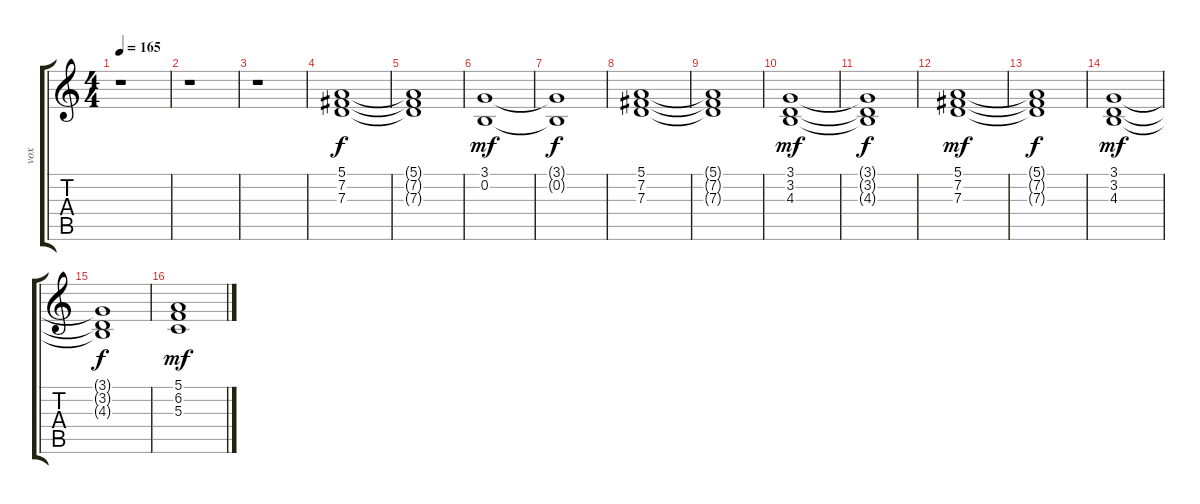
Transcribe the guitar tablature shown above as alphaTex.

\track ("vox" "vox") {instrument pad4choir}
\staff {score tabs}
\tuning (E4 B3 G3 D3 A2 E2) {hide}
\ts (4 4)
\tempo 165
\clef g2
\ks c
r.1{dy f} |
r.1 |
r.1 |
(5.1 7.2 7.3).1 |
(5.1{t} 7.2{t} 7.3{t}).1 |
(3.1 0.2).1{dy mf} |
(3.1{t} 0.2{t}).1{dy f} |
(5.1 7.2 7.3).1 |
(5.1{t} 7.2{t} 7.3{t}).1 |
(3.1 3.2 4.3).1{dy mf} |
(3.1{t} 3.2{t} 4.3{t}).1{dy f} |
(5.1 7.2 7.3).1{dy mf} |
(5.1{t} 7.2{t} 7.3{t}).1{dy f} |
(3.1 3.2 4.3).1{dy mf} |
(3.1{t} 3.2{t} 4.3{t}).1{dy f} |
(5.1 6.2 5.3).1{dy mf}
